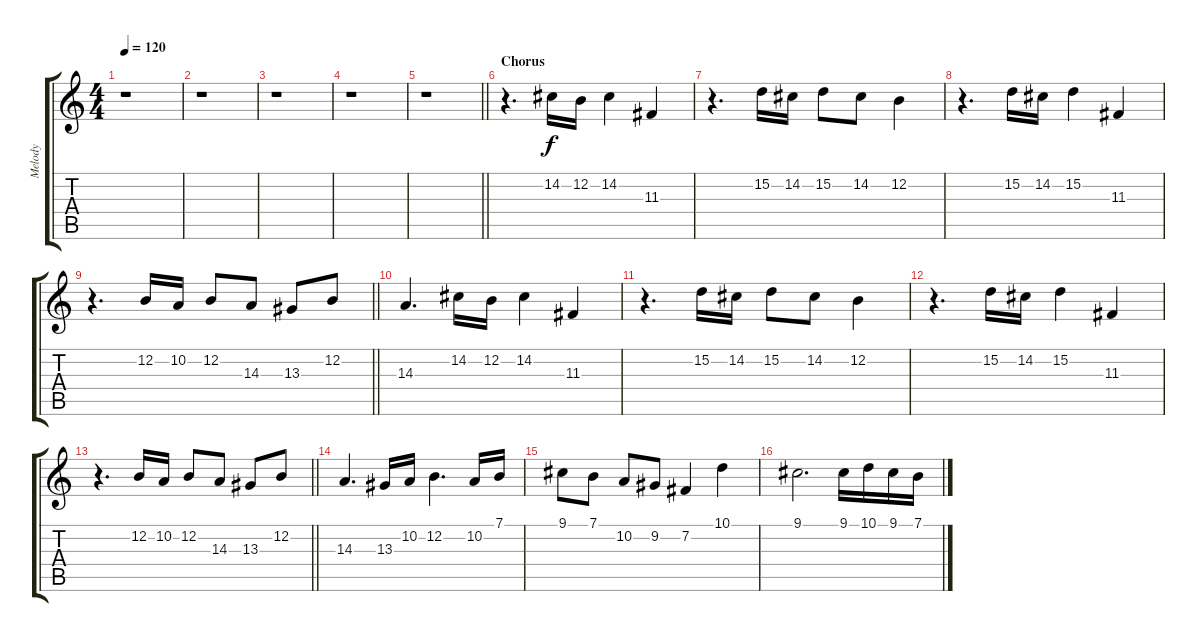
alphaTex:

\track ("Melody" "Melody") {instrument synthbrass1}
\staff {score tabs}
\tuning (E4 B3 G3 D3 A2 B1) {hide}
\ts (4 4)
\tempo 120
\clef g2
\ks c
r.1{dy f} |
r.1 |
r.1 |
r.1 |
\barLineRight lightlight
r.1 |
\section ("" "Chorus")
r.4{d} 14.2.16 12.2.16 14.2.4 11.3.4 |
r.4{d} 15.2.16 14.2.16 15.2.8 14.2.8 12.2.4 |
r.4{d} 15.2.16 14.2.16 15.2.4 11.3.4 |
\barLineRight lightlight
r.4{d} 12.2.16 10.2.16 12.2.8 14.3.8 13.3.8 12.2.8 |
14.3.4{d} 14.2.16 12.2.16 14.2.4 11.3.4 |
r.4{d} 15.2.16 14.2.16 15.2.8 14.2.8 12.2.4 |
r.4{d} 15.2.16 14.2.16 15.2.4 11.3.4 |
\barLineRight lightlight
r.4{d} 12.2.16 10.2.16 12.2.8 14.3.8 13.3.8 12.2.8 |
14.3.4{d} 13.3.16 10.2.16 12.2.4{d} 10.2.16 7.1.16 |
9.1.8 7.1.8 10.2.8 9.2.8 7.2.4 10.1.4 |
9.1.2{d} 9.1.16 10.1.16 9.1.16 7.1.16
